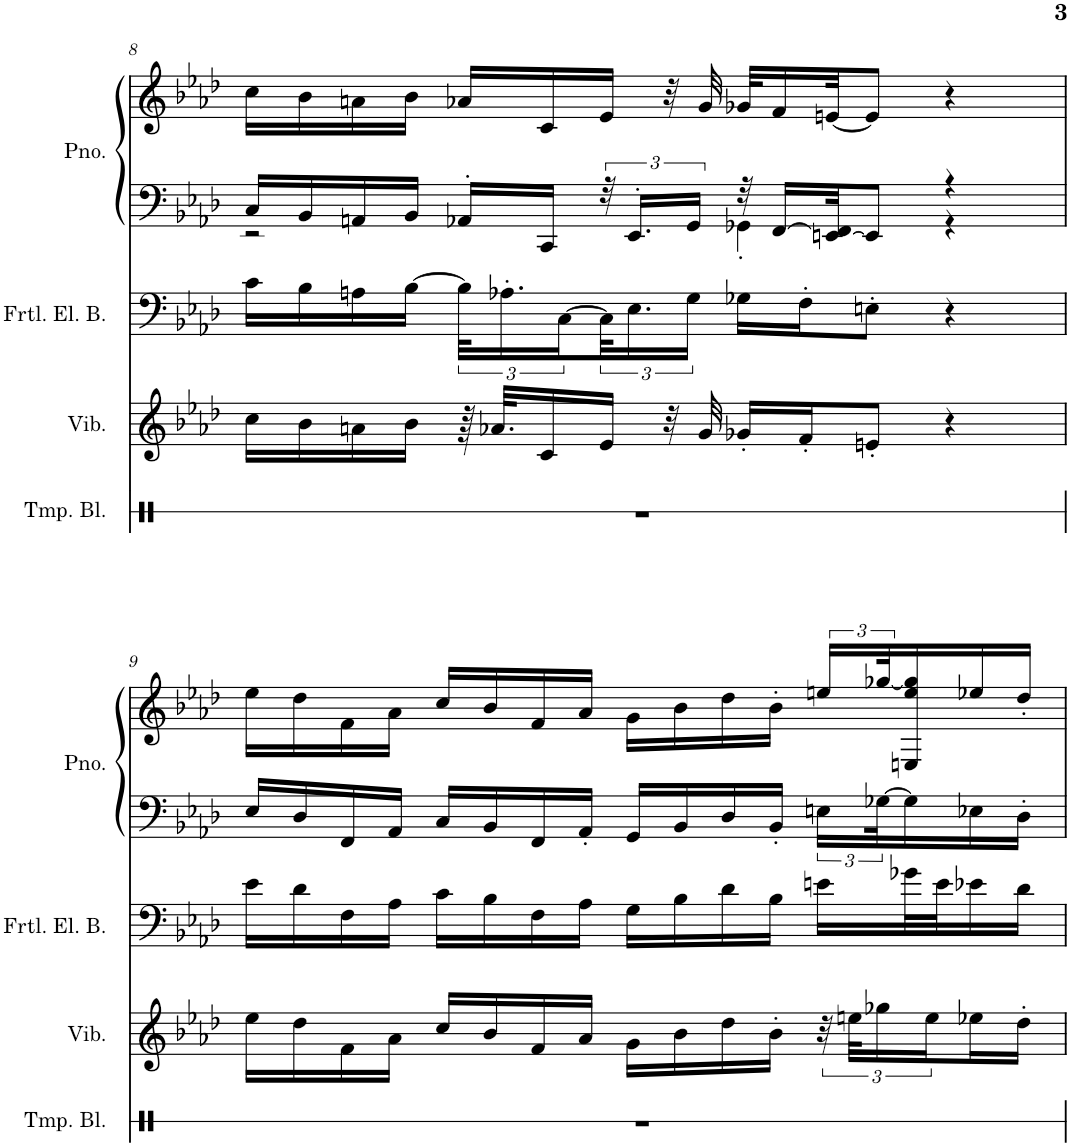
**kern	**kern	**kern	**kern	**kern
*part4	*part3	*part2	*part1	*part1
*staff5	*staff4	*staff3	*staff2	*staff1
*I"Temple Blocks	*I"Vibraphone	*I"Fretless Electric Bass	*I"Piano, Donna Lee	*
*I'Tmp. Bl.	*I'Vib.	*I'Frtl. El. B.	*I'Pno.	*
!!LO:PB:g=z
*clefX	*clefG2	*clefF4	*clefF4	*clefG2
*	*	*Trd7c12	*	*
*k[]	*k[b-e-a-d-]	*k[b-e-a-d-]	*k[b-e-a-d-]	*k[b-e-a-d-]
*M4/4	*M4/4	*M4/4	*M4/4	*M4/4
=8	=8	=8	=8	=8
*	*	*	*^	*
1r	16cc\LL	16c\LL	16C/LL	2r	16cc\LL
.	16b-\	16B-\	16BB-/	.	16b-\
.	16an\	16An\	16AAn/	.	16an\
.	16b-\JJ	[16B-\JJ	16BB-/JJ	.	16b-\JJ
.	64r	48B-\KLL]	16AA-X'/LL	.	16a-X/LL
.	32.a-X/KLL	.	.	.	.
.	.	24.A-X'\	.	.	.
.	16c/	.	16CC/JJ	.	16c/
.	.	[24C\	.	.	.
.	16e-/JJ	48C\K]	48r	.	16e-/JJ
.	.	24.E-\	24.EE-'/LL	.	.
.	32r	.	.	.	32r
.	.	24G\JJ	24GG/JJ	.	.
.	32g/	.	.	.	32g/
.	16g-X'/LL	16G-X\LL	32r	4GG-X'\	32g-X/KLL
.	.	.	[16FF/LL	.	16f/
.	16f'/J	16F'\J	.	.	.
.	.	.	[32EEn/ 32FF/]JK	.	[32en/JK
.	8en'/J	8En'\J	8EE/J]	.	8e/J]
.	4r	4r	4r	4r	4r
*	*	*	*v	*v	*
!!LO:LB:g=z
=9	=9	=9	=9	=9
1r	16ee-\LL	16e-\LL	16E-/LL	16ee-\LL
.	16dd-\	16d-\	16D-/	16dd-\
.	16f\	16F\	16FF/	16f\
.	16a-\JJ	16A-\JJ	16AA-/JJ	16a-\JJ
.	16cc/LL	16c\LL	16C/LL	16cc/LL
.	16b-/	16B-\	16BB-/	16b-/
.	16f/	16F\	16FF/	16f/
.	16a-/JJ	16A-\JJ	16AA-'/JJ	16a-/JJ
.	16g\LL	16G\LL	16GG/LL	16g\LL
.	16b-\	16B-\	16BB-/	16b-\
.	16dd-\	16d-\	16D-/	16dd-\
.	16b-'\JJ	16B-\JJ	16BB-'/JJ	16b-'\JJ
.	48r	16en\LL	24En\LL	24een/LL
.	48een\KLL	.	.	.
.	24gg-X\	.	[48G-X\K	[48gg-X/K
.	.	32g-X\L	16G-\]	16En/ 16ee/ 16gg-/]
.	24ee\	.	.	.
.	.	32e\J	.	.
.	16ee-X\	16e-X\	16E-X\	16ee-X/
.	16dd-'\JJ	16d-\JJ	16D-'\JJ	16dd-'/JJ
=	=	=	=	=
*-	*-	*-	*-	*-
